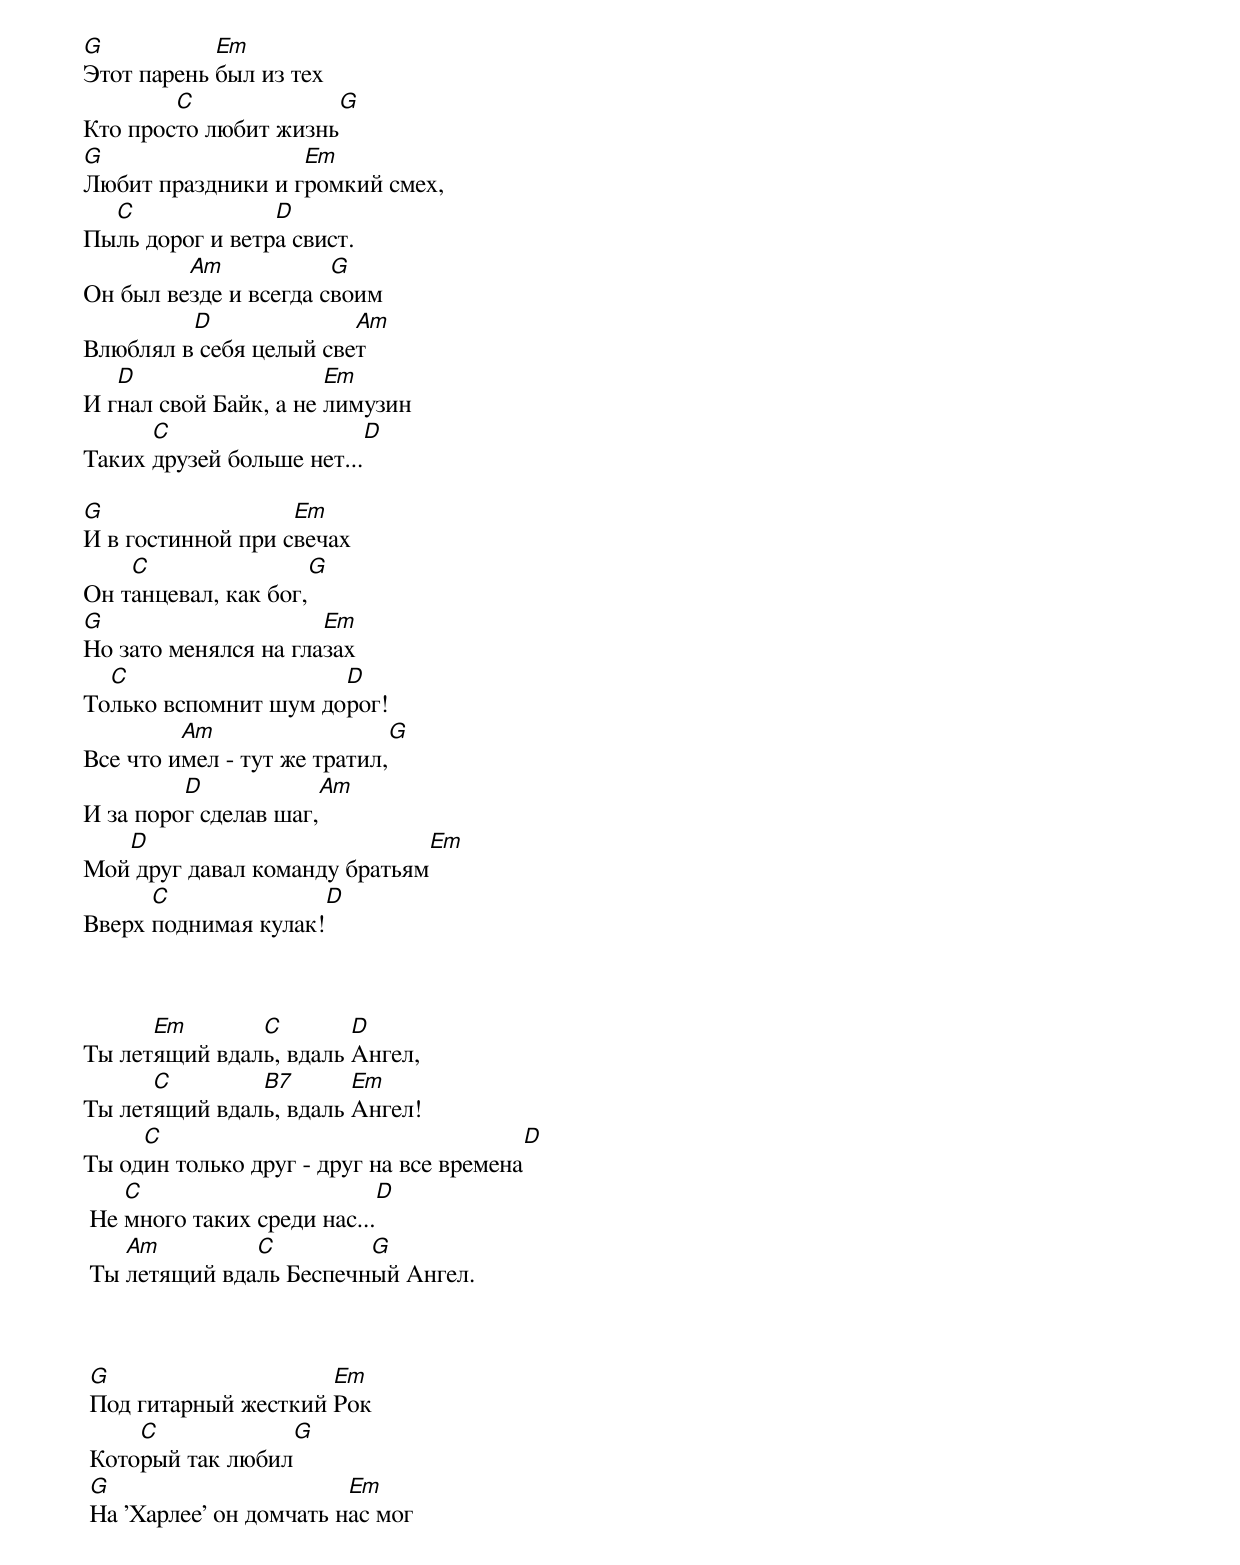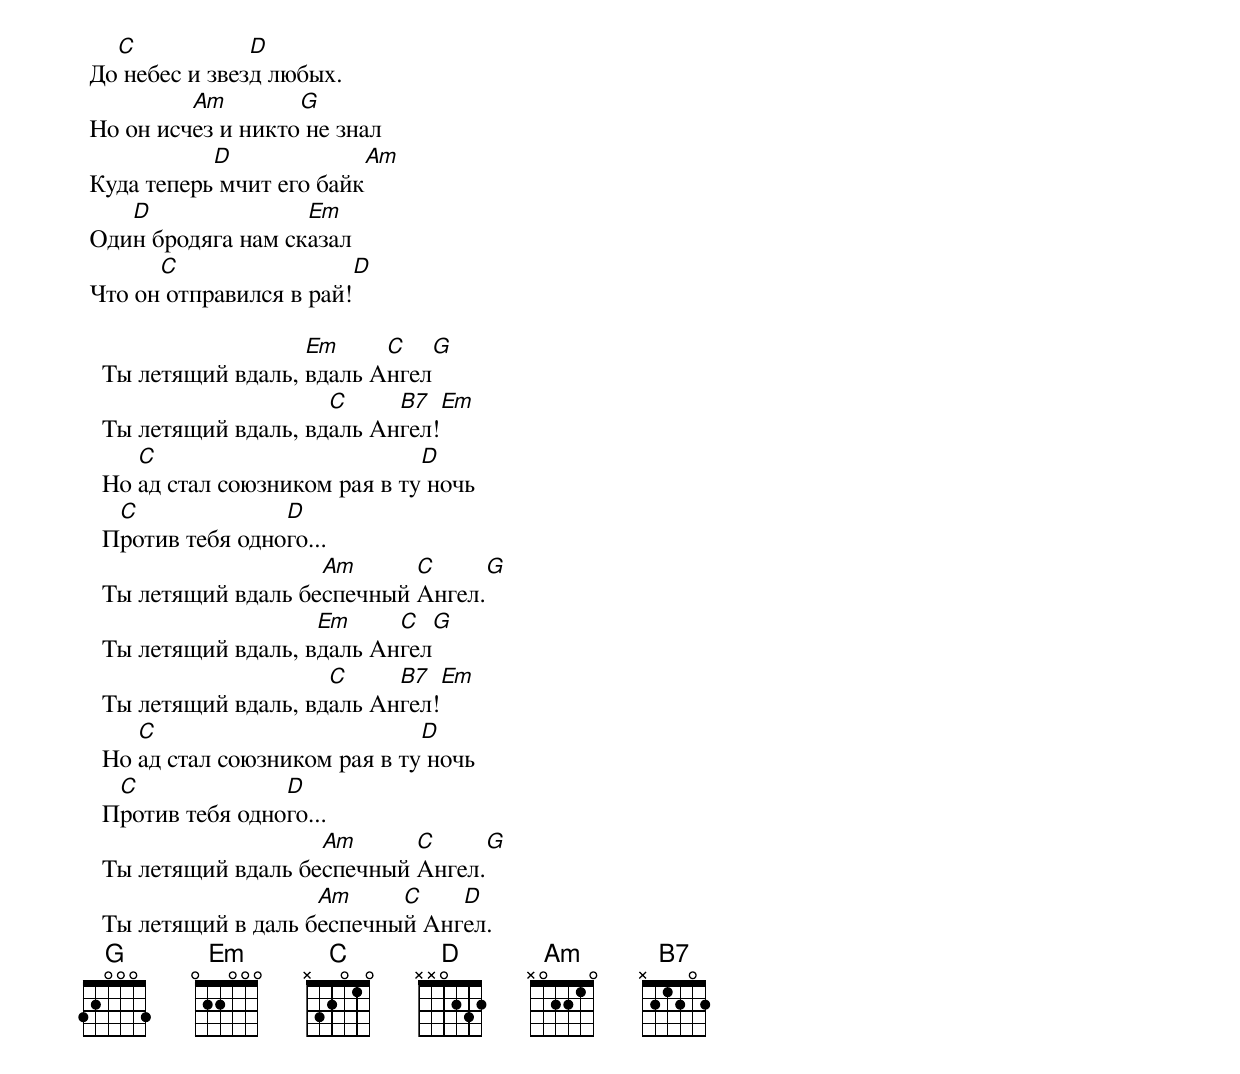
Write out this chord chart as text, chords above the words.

G           Em
Этот парень был из тех
        C               G
Кто просто любит жизнь
G                  Em
Любит праздники и громкий смех,
  C              D
Пыль дорог и ветра свист.
         Am            G
Он был везде и всегда своим
         D              Am
Влюблял в себя целый свет
   D                   Em
И гнал свой Байк, а не лимузин
      C                    D
Таких друзей больше нет...

G                  Em
И в гостинной при свечах
    C                G
Он танцевал, как бог,
G                     Em
Но зато менялся на глазах
  C                   D
Только вспомнит шум дорог!
         Am                  G
Все что имел - тут же тратил,
         D               Am
И за порог сделав шаг,
   D                           Em
Мой друг давал команду братьям
      C               D
Вверх поднимая кулак!



      Em       C        D
Ты летящий вдаль, вдаль Ангел,
      C        B7       Em
Ты летящий вдаль, вдаль Ангел!
     C                                   D
Ты один только друг - друг на все времена
    C                       D
 Не много таких среди нас...
    Am         C         G
 Ты летящий вдаль Беспечный Ангел.



 G                    Em
 Под гитарный жесткий Рок
     C            G
 Который так любил
 G                       Em
 На 'Харлее' он домчать нас мог
   C            D
 До небес и звезд любых.
          Am        G
 Но он исчез и никто не знал
            D                Am
 Куда теперь мчит его байк
    D               Em
 Один бродяга нам сказал
       C                   D
 Что он отправился в рай!

                     Em     C     G
   Ты летящий вдаль, вдаль Ангел
                       C     B7    Em
   Ты летящий вдаль, вдаль Ангел!
      C                         D
   Но ад стал союзником рая в ту ночь
    C              D
   Против тебя одного...
                      Am      C       G
   Ты летящий вдаль беспечный Ангел.
                      Em     C     G
   Ты летящий вдаль, вдаль Ангел
                       C     B7    Em
   Ты летящий вдаль, вдаль Ангел!
      C                         D
   Но ад стал союзником рая в ту ночь
    C              D
   Против тебя одного...
                      Am      C       G
   Ты летящий вдаль беспечный Ангел.
                      Am     C    D
   Ты летящий в даль беспечный Ангел.
